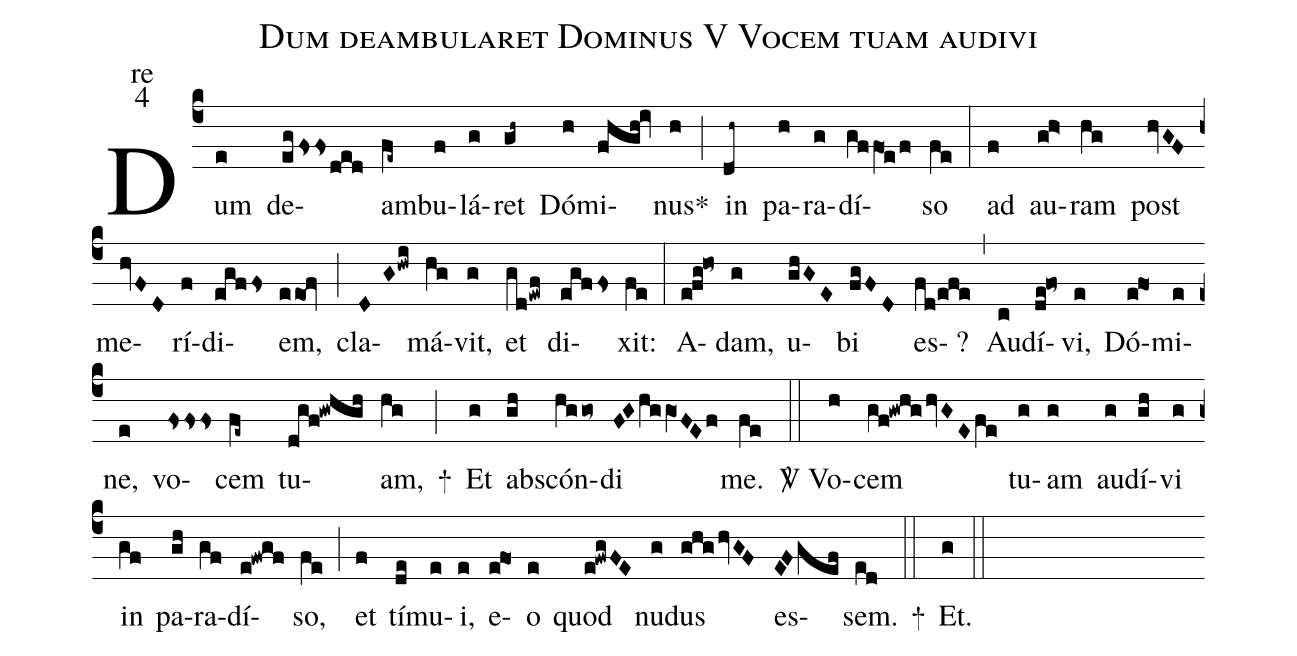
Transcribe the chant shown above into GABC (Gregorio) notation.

name:Dum deambularet Dominus V Vocem tuam audivi;
office-part:re;
mode:4;
%%
(c4) Dum(e) de(egfssded)am(fe~)bu(f)lá(g)ret(gh~) Dó(h)mi(fhgh!iv)nus<sp>*</sp>(h) (;)
in(dh~) pa(h)ra(g)dí(gffO1ef)so(fe) (:)
ad(f) au(g!h>)ram(hg) post(hvGF) me(hvFD)rí(f)di(egffs)em,(eeo1!fv) (;)
cla(DG/0hwi)má(hg)vit,(g) et(gd/0ewf) di(egffs)xit:(fe) (:)
A(e!fg@ho~)dam,(g) u(ghGE)bi(fgFD) es(fd/0efe)? (,)
Au(c)dí(de!fo~)vi,(e) Dó(e@fo1)mi(e)ne,(e) vo(fsfsfs)cem(fe~) tu(dgf!gwhgh)am,(hg)  <sp>+</sp>(;)
Et(g) abs(gh)cón(hggo~)di(FGhggO1FEf) me.(fe) (::)
<sp>V/</sp> Vo(h)cem(gf!gwhghvGEfe) tu(g)am(g) au(g)dí(gh)vi(g) in(gf) pa(gh)ra(gf)dí(e!fwgf)so,(fe) (;)
et(f) tí(de)mu(e)i,(e) e(e@fo1)o(e) quod(e!fwgFE) nu(g)dus(ghghvGF) es(EFgef)sem.(ed) <sp>+</sp>(::)
Et.(g) (::)
